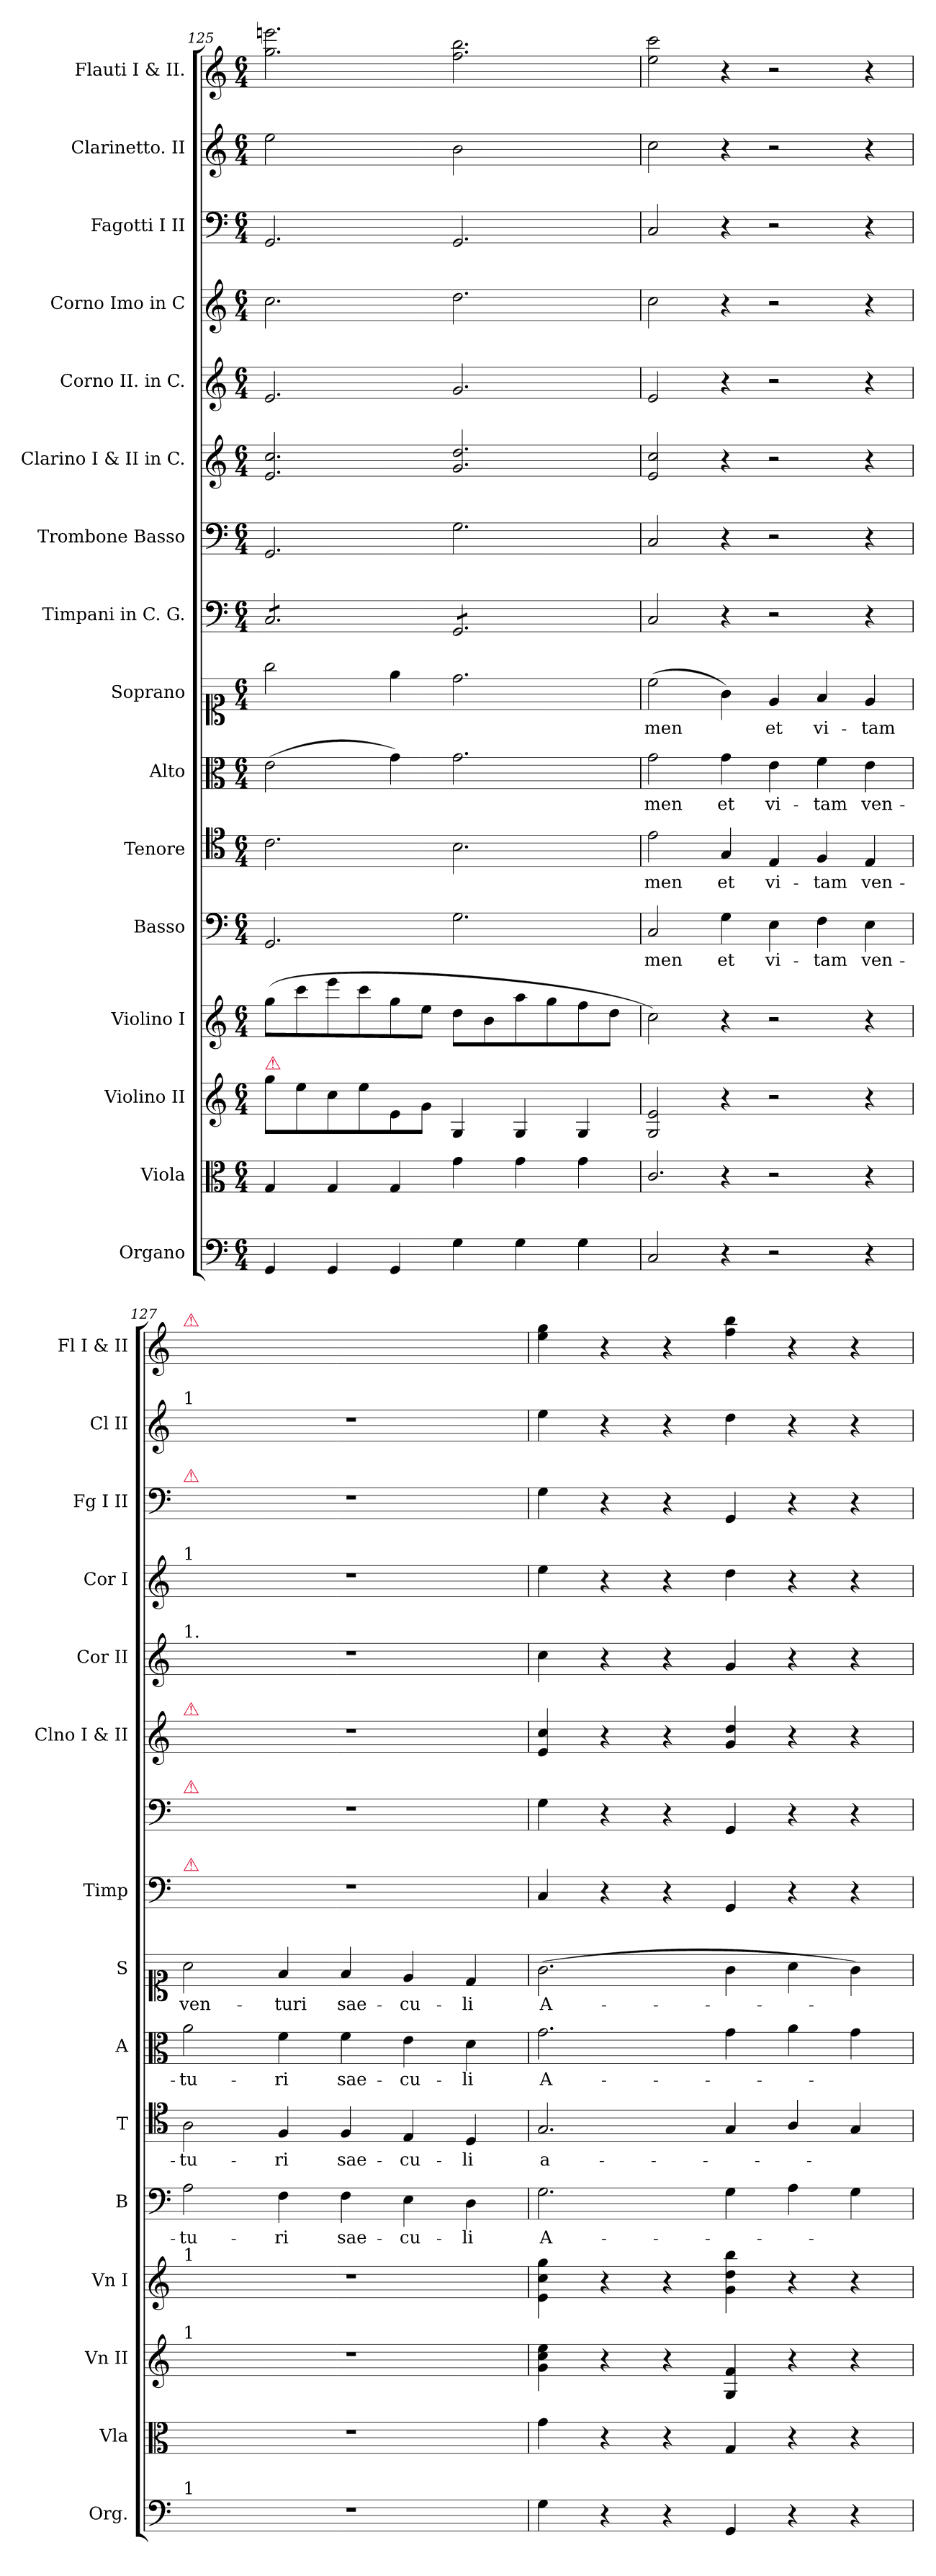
**kern	**kern	**kern	**kern	**kern	**text	**kern	**text	**kern	**text	**kern	**text	**kern	**kern	**kern	**kern	**kern	**kern	**kern	**kern
*part16	*part15	*part14	*part13	*part12	*part12	*part11	*part11	*part10	*part10	*part9	*part9	*part8	*part7	*part6	*part5	*part4	*part3	*part2	*part1
*staff16	*staff15	*staff14	*staff13	*staff12	*staff12	*staff11	*staff11	*staff10	*staff10	*staff9	*staff9	*staff8	*staff7	*staff6	*staff5	*staff4	*staff3	*staff2	*staff1
*I"Organo	*I"Viola	*I"Violino II	*I"Violino I	*I"Basso	*	*I"Tenore	*	*I"Alto	*	*I"Soprano	*	*I"Timpani in C. G.	*I"Trombone Basso	*I"Clarino I & II in C.	*I"Corno II. in C.	*I"Corno Imo in C	*I"Fagotti I II	*I"Clarinetto. II	*I"Flauti I & II.
*I'Org.	*I'Vla	*I'Vn II	*I'Vn I	*I'B	*	*I'T	*	*I'A	*	*I'S	*	*I'Timp	*	*I'Clno I & II	*I'Cor II	*I'Cor I	*I'Fg I II	*I'Cl II	*I'Fl I & II
*clefF4	*clefC3	*clefG2	*clefG2	*clefF4	*	*clefC4	*	*clefC3	*	*clefC1	*	*clefF4	*clefF4	*clefG2	*clefG2	*clefG2	*clefF4	*clefG2	*clefG2
*k[]	*k[]	*k[]	*k[]	*k[]	*	*k[]	*	*k[]	*	*k[]	*	*k[]	*k[]	*k[]	*k[]	*k[]	*k[]	*k[]	*k[]
*C:	*C:	*C:	*C:	*C:	*	*C:	*	*C:	*	*C:	*	*C:	*C:	*C:	*C:	*C:	*C:	*C:	*C:
*M6/4	*M6/4	*M6/4	*M6/4	*M6/4	*	*M6/4	*	*M6/4	*	*M6/4	*	*M6/4	*M6/4	*M6/4	*M6/4	*M6/4	*M6/4	*M6/4	*M6/4
=125	=125	=125	=125	=125	=125	=125	=125	=125	=125	=125	=125	=125	=125	=125	=125	=125	=125	=125	=125
!	!	!LO:TX:a:color=crimson:t=⚠	!	!	!	!	!	!	!	!	!	!	!	!	!	!	!	!	!
!	!	!	!	!	!	!	!	!	!	!	!	!	!	!	!	!	!	!LO:N:vis=2	!
*	*	*	*	*	*	*	*	*	*	*	*	*tremolo	*	*	*	*	*	*	*
4GG/	4G/	8gg\L	(>8gg\L	2.GG/	.	2.c\	.	(>2e\	.	2gg\	.	8C/L	2.GG/	2.e/ 2.cc/	2.e/	2.cc\	2.GG/	2.ee\	2.gg\ 2.eeen\
.	.	8ee\	8ccc\	.	.	.	.	.	.	.	.	8C/	.	.	.	.	.	.	.
4GG/	4G/	8cc\	8eee\	.	.	.	.	.	.	.	.	8C/	.	.	.	.	.	.	.
.	.	8ee\	8ccc\	.	.	.	.	.	.	.	.	8C/	.	.	.	.	.	.	.
4GG/	4G/	8e/	8gg\	.	.	.	.	4g\)	.	4ee\	.	8C/	.	.	.	.	.	.	.
.	.	8g/J	8ee\J	.	.	.	.	.	.	.	.	8C/J	.	.	.	.	.	.	.
!	!	!	!	!	!	!	!	!	!	!	!	!	!	!	!	!	!	!LO:N:vis=2	!
4G\	4g\	4G/	8dd\L	2.G\	.	2.B\	.	2.g\	.	2.dd\	.	8GG/L	2.G\	2.g/ 2.dd/	2.g/	2.dd\	2.GG/	2.b\	2.ff\ 2.bb\
.	.	.	8b\	.	.	.	.	.	.	.	.	8GG/	.	.	.	.	.	.	.
4G\	4g\	4G/	8aa\	.	.	.	.	.	.	.	.	8GG/	.	.	.	.	.	.	.
.	.	.	8gg\	.	.	.	.	.	.	.	.	8GG/	.	.	.	.	.	.	.
4G\	4g\	4G/	8ff\	.	.	.	.	.	.	.	.	8GG/	.	.	.	.	.	.	.
.	.	.	8dd\J	.	.	.	.	.	.	.	.	8GG/J	.	.	.	.	.	.	.
*	*	*	*	*	*	*	*	*	*	*	*	*Xtremolo	*	*	*	*	*	*	*
=126	=126	=126	=126	=126	=126	=126	=126	=126	=126	=126	=126	=126	=126	=126	=126	=126	=126	=126	=126
!	!LO:N:vis=2.	!	!	!	!	!	!	!	!	!	!	!	!	!	!	!	!	!	!
2C/	2c/	2G/ 2e/	2cc\)	2C/	-men	2e\	-men	2g\	-men	(>2cc\	-men	2C/	2C/	2e/ 2cc/	2e/	2cc\	2C/	2cc\	2ee\ 2ccc\
4r	4r	4r	4r	4G\	et	4G/	et	4g\	et	4g\)	.	4r	4r	4r	4r	4r	4r	4r	4r
2r	2r	2r	2r	4E\	vi-	4E/	vi-	4e\	vi-	4e/	et	2r	2r	2r	2r	2r	2r	2r	2r
.	.	.	.	4F\	-tam	4F/	-tam	4f\	-tam	4f/	vi-	.	.	.	.	.	.	.	.
4r	4r	4r	4r	4E\	ven-	4E/	ven-	4e\	ven-	4e/	tam	4r	4r	4r	4r	4r	4r	4r	4r
=127	=127	=127	=127	=127	=127	=127	=127	=127	=127	=127	=127	=127	=127	=127	=127	=127	=127	=127	=127
!	!	!	!	!	!	!	!	!	!	!	!	!	!	!	!	!	!	!	!LO:TX:a:color=crimson:t=⚠
!	!	!	!	!	!	!	!	!	!	!	!	!	!	!	!	!	!	!LO:TX:a:t=1	!
!	!	!	!	!	!	!	!	!	!	!	!	!	!	!	!	!	!LO:TX:a:color=crimson:t=⚠	!	!
!	!	!	!	!	!	!	!	!	!	!	!	!	!	!	!	!LO:TX:a:t=1	!	!	!
!	!	!	!	!	!	!	!	!	!	!	!	!	!	!	!LO:TX:a:t=1.	!	!	!	!
!	!	!	!	!	!	!	!	!	!	!	!	!	!	!LO:TX:a:color=crimson:t=⚠	!	!	!	!	!
!	!	!	!	!	!	!	!	!	!	!	!	!	!LO:TX:a:color=crimson:t=⚠	!	!	!	!	!	!
!	!	!	!	!	!	!	!	!	!	!	!	!LO:TX:a:color=crimson:t=⚠	!	!	!	!	!	!	!
!	!	!	!LO:TX:a:t=1	!	!	!	!	!	!	!	!	!	!	!	!	!	!	!	!
!	!	!LO:TX:a:t=1	!	!	!	!	!	!	!	!	!	!	!	!	!	!	!	!	!
!LO:TX:a:t=1	!	!	!	!	!	!	!	!	!	!	!	!	!	!	!	!	!	!	!
1.r	1.r	1.r	1.r	2A\	-tu-	2A\	-tu-	2a\	-tu-	2a\	ven-	1.r	1.r	1.r	1.r	1.r	1.r	1.r	1.ryy
.	.	.	.	4F\	-ri	4F/	-ri	4f\	-ri	4f/	turi	.	.	.	.	.	.	.	.
.	.	.	.	4F\	sae-	4F/	sae-	4f\	sae-	4f/	sae-	.	.	.	.	.	.	.	.
.	.	.	.	4E\	-cu-	4E/	-cu-	4e\	-cu-	4e/	-cu-	.	.	.	.	.	.	.	.
.	.	.	.	4D\	-li	4D/	-li	4d\	-li	4d/	-li	.	.	.	.	.	.	.	.
=128	=128	=128	=128	=128	=128	=128	=128	=128	=128	=128	=128	=128	=128	=128	=128	=128	=128	=128	=128
4G\	4g\	4g\ 4cc\ 4ee\	4e\ 4cc\ 4gg\	2.G\	A-	2.G/	a-	2.g\	A-	(>2.g\	A-	4C/	4G\	4e/ 4cc/	4cc\	4ee\	4G\	4ee\	4ee\ 4gg\
4r	4r	4r	4r	.	.	.	.	.	.	.	.	4r	4r	4r	4r	4r	4r	4r	4r
4r	4r	4r	4r	.	.	.	.	.	.	.	.	4r	4r	4r	4r	4r	4r	4r	4r
4GG/	4G/	4G/ 4f/	4g\ 4dd\ 4bb\	4G\	.	4G/	.	4g\	.	4g\	.	4GG/	4GG/	4g/ 4dd/	4g/	4dd\	4GG/	4dd\	4ff\ 4bb\
4r	4r	4r	4r	4A\	.	4A/	.	4a\	.	4a\	.	4r	4r	4r	4r	4r	4r	4r	4r
4r	4r	4r	4r	4G\	.	4G/	.	4g\	.	4g\)	.	4r	4r	4r	4r	4r	4r	4r	4r
=	=	=	=	=	=	=	=	=	=	=	=	=	=	=	=	=	=	=	=
*-	*-	*-	*-	*-	*-	*-	*-	*-	*-	*-	*-	*-	*-	*-	*-	*-	*-	*-	*-
